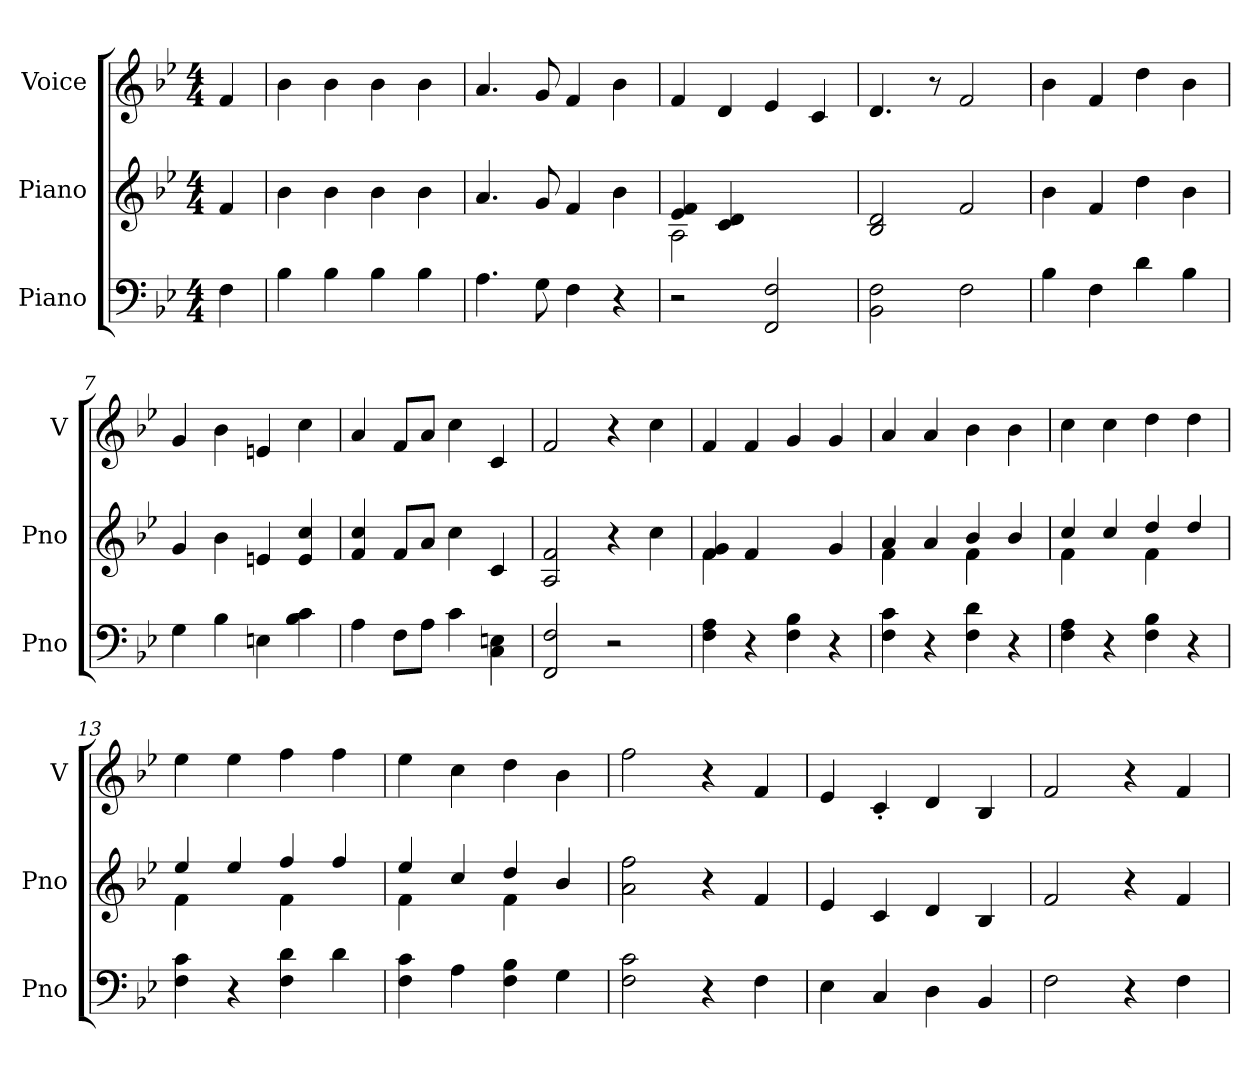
**kern	**kern	**kern
*part3	*part2	*part1
*staff3	*staff2	*staff1
*I"Piano	*I"Piano	*I"Voice
*I'Pno	*I'Pno	*I'V
*clefF4	*clefG2	*clefG2
*k[b-e-]	*k[b-e-]	*k[b-e-]
*M4/4	*M4/4	*M4/4
*MM118	*MM118	*MM118
=1	=1	=1
4F\	4f/	4f/
=2	=2	=2
4B-\	4b-\	4b-\
4B-\	4b-\	4b-\
4B-\	4b-\	4b-\
4B-\	4b-\	4b-\
=3	=3	=3
4.A\	4.a/	4.a/
8G\	8g/	8g/
4F\	4f/	4f/
4r	4b-\	4b-\
=4	=4	=4
*	*^	*
2r	4e-/ 4f/	2A\	4f/
.	4c/ 4d/	.	4d/
2FF/ 2F/	2ryy	2ryy	4e-/
.	.	.	4c/
*	*v	*v	*
=5	=5	=5
2BB-\ 2F\	2B-/ 2d/	4.d/
.	.	8r
2F\	2f/	2f/
=6	=6	=6
4B-\	4b-\	4b-\
4F\	4f/	4f/
4d\	4dd\	4dd\
4B-\	4b-\	4b-\
=7	=7	=7
4G\	4g/	4g/
4B-\	4b-\	4b-\
4En\	4en/	4en/
4B-\ 4c\	4e/ 4cc/	4cc\
=8	=8	=8
4A\	4f/ 4cc/	4a/
8F\L	8f/L	8f/L
8A\J	8a/J	8a/J
4c\	4cc\	4cc\
4C\ 4En\	4c/	4c/
=9	=9	=9
2FF/ 2F/	2A/ 2f/	2f/
2r	4r	4r
.	4cc\	4cc\
!!LO:LB:g=z
=10	=10	=10
*	*^	*
4F\ 4A\	4f/ 4g/	4f\	4f/
4r	4f/	2.ryy	4f/
4F\ 4B-\	4ryy	.	4g/
4r	4g/	.	4g/
=11	=11	=11	=11
4F\ 4c\	4a/	4f\	4a/
4r	4a/	4ryy	4a/
4F\ 4d\	4b-/	4f\	4b-\
4r	4b-/	4ryy	4b-\
=12	=12	=12	=12
4F\ 4A\	4cc/	4f\	4cc\
4r	4cc/	4ryy	4cc\
4F\ 4B-\	4dd/	4f\	4dd\
4r	4dd/	4ryy	4dd\
=13	=13	=13	=13
4F\ 4c\	4ee-/	4f\	4ee-\
4r	4ee-/	4ryy	4ee-\
4F\ 4d\	4ff/	4f\	4ff\
4d\	4ff/	4ryy	4ff\
=14	=14	=14	=14
4F\ 4c\	4ee-/	4f\	4ee-\
4A\	4cc/	4ryy	4cc\
4F\ 4B-\	4dd/	4f\	4dd\
4G\	4b-/	4ryy	4b-\
*	*v	*v	*
=15	=15	=15
2F\ 2c\	2a\ 2ff\	2ff\
4r	4r	4r
4F\	4f/	4f/
=16	=16	=16
4E-\	4e-/	4e-/
4C/	4c/	4c'/
4D\	4d/	4d/
4BB-/	4B-/	4B-/
=17	=17	=17
2F\	2f/	2f/
4r	4r	4r
4F\	4f/	4f/
=	=	=
*-	*-	*-
